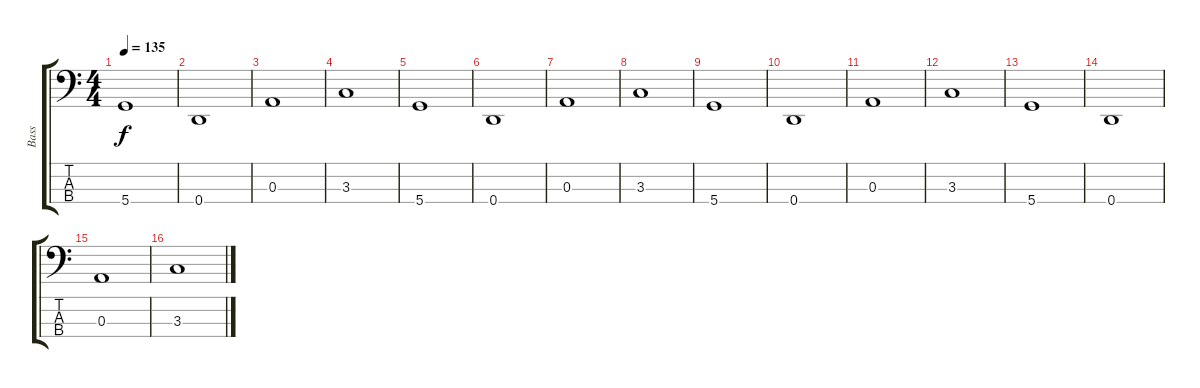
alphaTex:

\track ("Bass" "Bass") {instrument acousticguitarnylon}
\staff {score tabs}
\tuning (G2 D2 A1 D1) {hide}
\ts (4 4)
\tempo 135
\clef f4
\ks c
5.4.1{dy f} |
0.4.1 |
0.3.1 |
3.3.1 |
5.4.1 |
0.4.1 |
0.3.1 |
3.3.1 |
5.4.1 |
0.4.1{volume 8} |
0.3.1 |
3.3.1 |
5.4.1{volume 4} |
0.4.1 |
0.3.1 |
3.3.1{volume 3}
